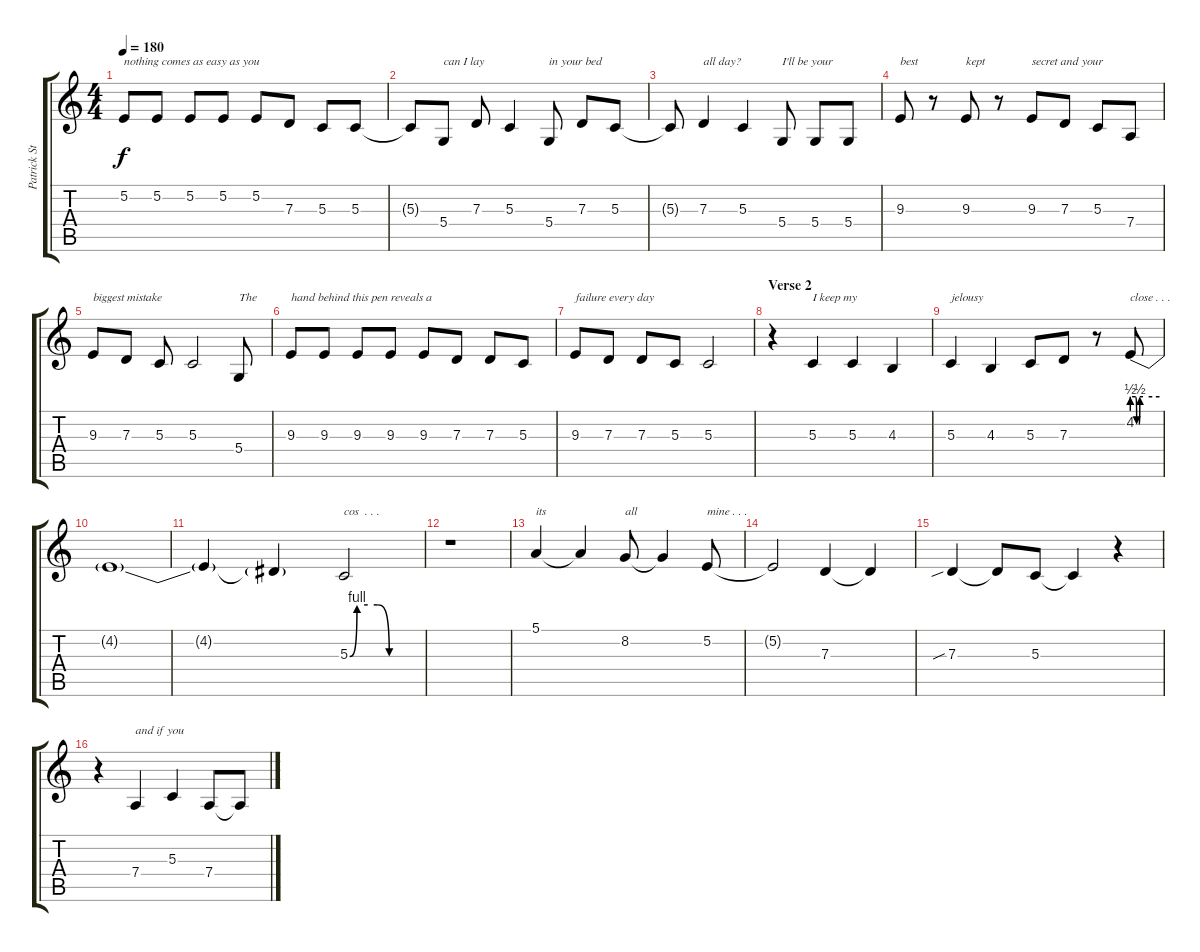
\track ("Patrick Stump (Lead Vocals)" "Patrick St") {instrument clarinet}
\staff {score tabs}
\tuning (E4 B3 G3 D3 A2 E2) {hide}
\ts (4 4)
\tempo 180
\clef g2
\ks c
5.2.8{txt "nothing comes as easy as you" dy f} 5.2.8 5.2.8 5.2.8 5.2.8 7.3.8 5.3.8 5.3.8 |
5.3{t}.8 5.4.8{txt "can I lay"} 7.3.8 5.3.4 5.4.8{txt "in your bed"} 7.3.8 5.3.8 |
5.3{t}.8 7.3.4{txt "all day?"} 5.3.4 5.4.8{txt "I'll be your"} 5.4.8 5.4.8 |
9.3.8{txt "best"} r.8 9.3.8{txt "kept"} r.8 9.3.8{txt "secret and your"} 7.3.8 5.3.8 7.4.8 |
9.3.8{txt "biggest mistake"} 7.3.8 5.3.8 5.3.2 5.4.8{txt "The"} |
9.3.8{txt "hand behind this pen reveals a"} 9.3.8 9.3.8 9.3.8 9.3.8 7.3.8 7.3.8 5.3.8 |
9.3.8{txt "failure every day"} 7.3.8 7.3.8 5.3.8 5.3.2 |
\section ("" "Verse 2")
r.4 5.3.4{txt "I keep my"} 5.3.4 4.3.4 |
5.3.4{txt "jelousy"} 4.3.4 5.3.8 7.3.8 r.8 4.2{be (custom 0 2 7 2 10 0 15 0 17 2 24 2 60 2)}.8{txt "close . . ."} |
4.2{t}.1 |
4.2{t}.4 4.2{t}.4 5.3{be (custom 0 0 6 4 15 4 23 4 33 0 45 0 60 0)}.2{txt "cos  . . ."} |
r.1 |
5.1.4{txt "its"} 5.1{t}.4 8.2.8{txt "all"} 8.2{t}.4 5.2.8{txt "mine . . ."} |
5.2{t}.2 7.3.4 7.3{t}.4 |
7.3{sib}.4 7.3{t}.8 5.3.8 5.3{t}.4 r.4 |
r.4 7.4.4{txt "and if you"} 5.3.4 7.4.8 7.4{t}.8
